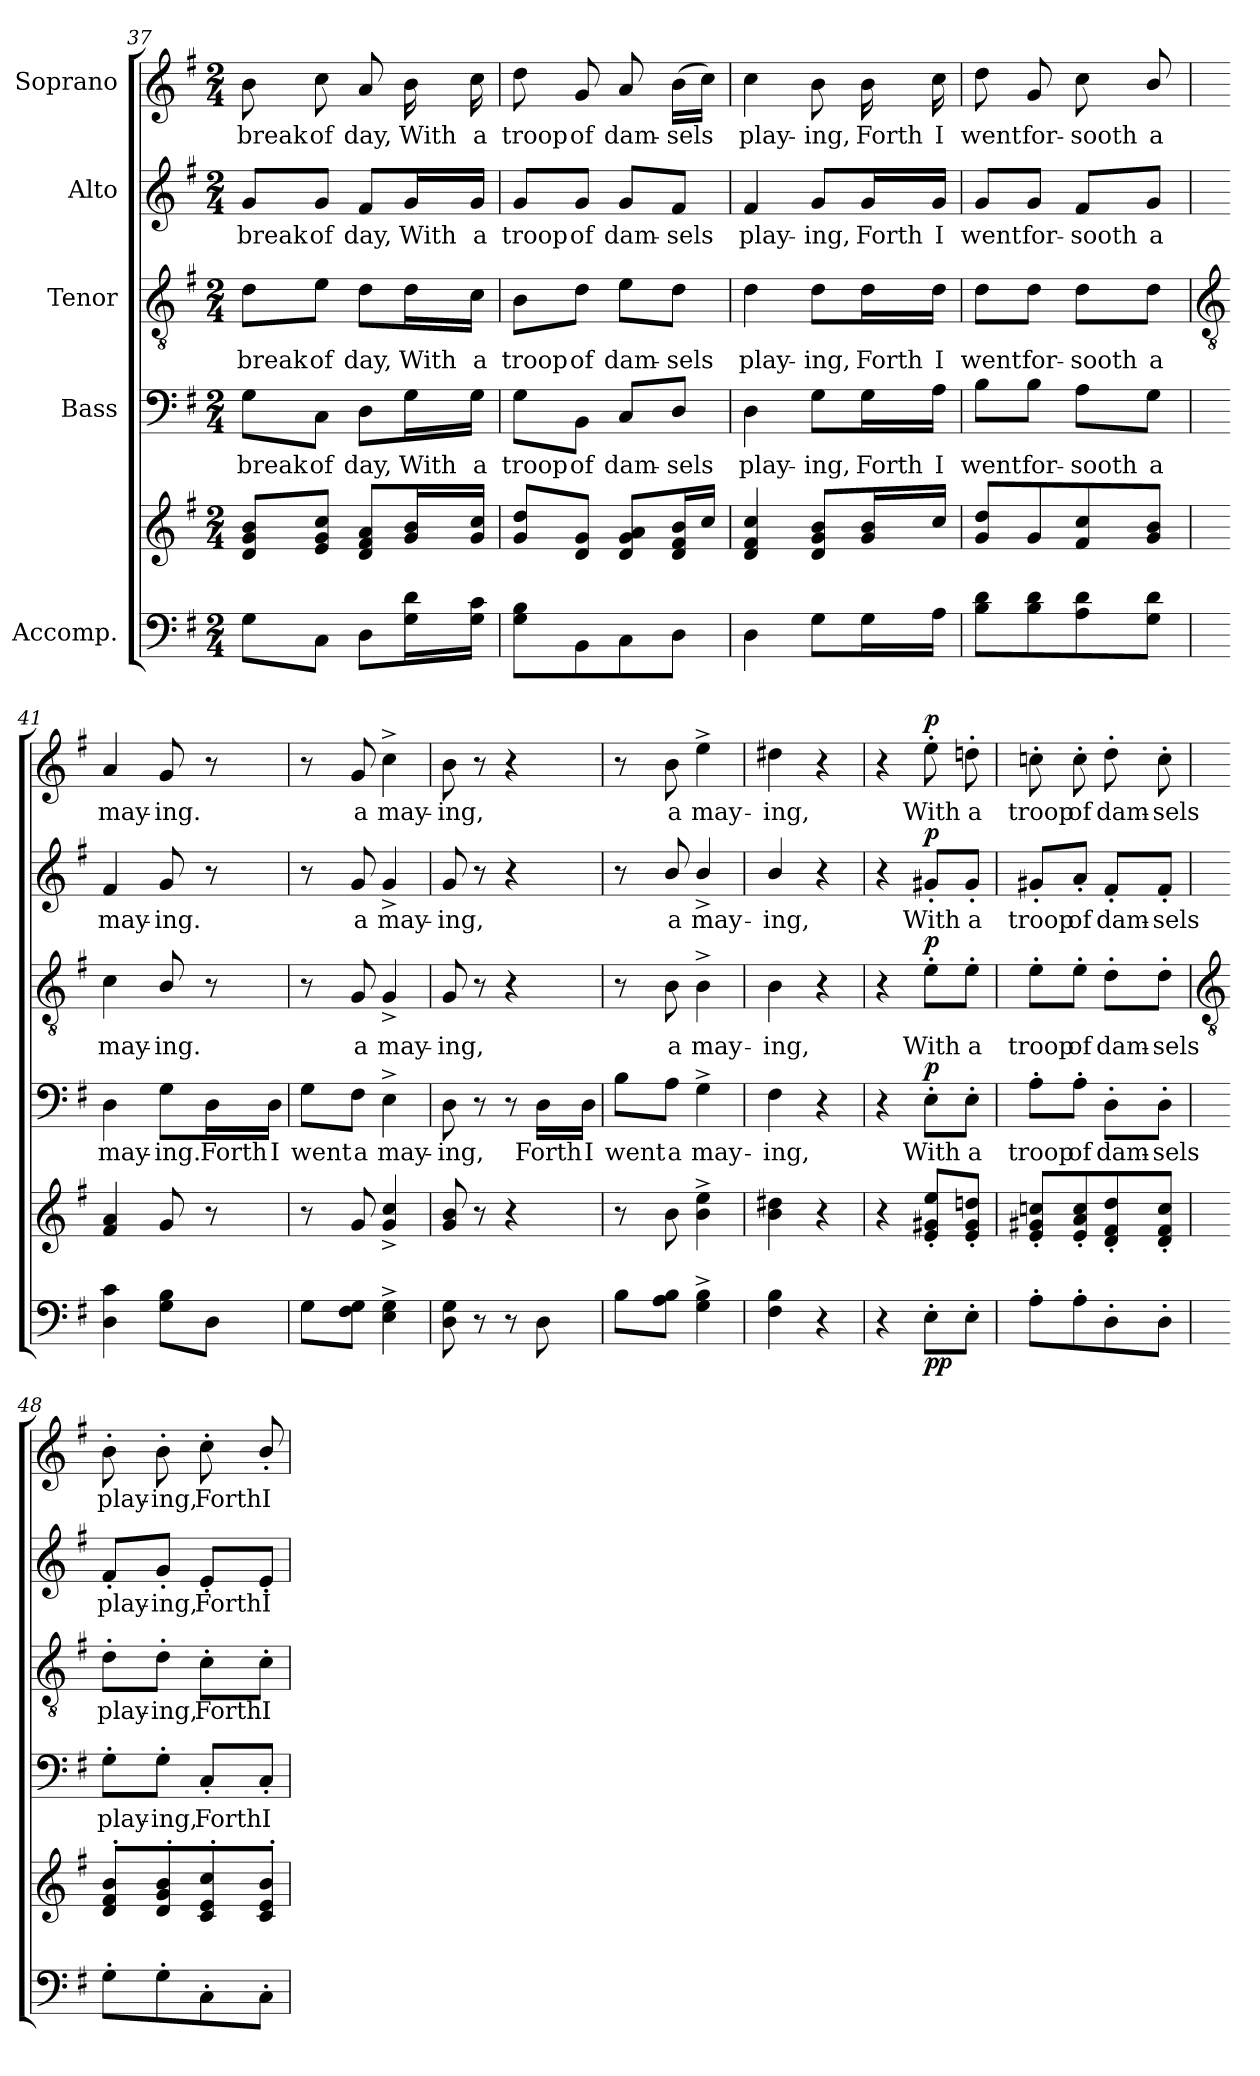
**kern	**kern	**dynam	**kern	**text	**dynam	**kern	**text	**dynam	**kern	**text	**dynam	**kern	**text	**dynam
*part5	*part5	*part5	*part4	*part4	*part4	*part3	*part3	*part3	*part2	*part2	*part2	*part1	*part1	*part1
*staff6	*staff5	*staff5/6	*staff4	*staff4	*staff4	*staff3	*staff3	*staff3	*staff2	*staff2	*staff2	*staff1	*staff1	*staff1
*I"Accomp.	*	*	*I"Bass	*	*	*I"Tenor	*	*	*I"Alto	*	*	*I"Soprano	*	*
*clefF4	*clefG2	*	*clefF4	*	*	*clefGv2	*	*	*clefG2	*	*	*clefG2	*	*
*k[f#]	*k[f#]	*	*k[f#]	*	*	*k[f#]	*	*	*k[f#]	*	*	*k[f#]	*	*
*G:	*G:	*	*G:	*	*	*G:	*	*	*G:	*	*	*G:	*	*
*M2/4	*M2/4	*	*M2/4	*	*	*M2/4	*	*	*M2/4	*	*	*M2/4	*	*
=37	=37	=37	=37	=37	=37	=37	=37	=37	=37	=37	=37	=37	=37	=37
!	!	!	!	!LO:LY:b	!	!	!LO:LY:b	!	!	!LO:LY:b	!	!	!LO:LY:b	!
8GL	8d 8g 8bL	.	8G\L	break	.	8d\L	break	.	8g/L	break	.	8b	break	.
!	!	!	!	!LO:LY:b	!	!	!LO:LY:b	!	!	!LO:LY:b	!	!	!LO:LY:b	!
8CJ	8e 8g 8ccJ	.	8C\J	of	.	8e\J	of	.	8g/J	of	.	8cc	of	.
!	!	!	!	!LO:LY:b	!	!	!LO:LY:b	!	!	!LO:LY:b	!	!	!LO:LY:b	!
8DL	8d 8f# 8aL	.	8D\L	day,	.	8d\L	day,	.	8f#/L	day,	.	8a	day,	.
!	!	!	!	!LO:LY:b	!	!	!LO:LY:b	!	!	!LO:LY:b	!	!	!LO:LY:b	!
16G 16dL	16g 16bL	.	16G\L	With	.	16d\L	With	.	16g/L	With	.	16b	With	.
!	!	!	!	!LO:LY:b	!	!	!LO:LY:b	!	!	!LO:LY:b	!	!	!LO:LY:b	!
16G 16cJJ	16g 16ccJJ	.	16G\JJ	a	.	16c\JJ	a	.	16g/JJ	a	.	16cc	a	.
=38	=38	=38	=38	=38	=38	=38	=38	=38	=38	=38	=38	=38	=38	=38
!	!	!	!	!LO:LY:b	!	!	!LO:LY:b	!	!	!LO:LY:b	!	!	!LO:LY:b	!
8G 8BL	8g 8ddL	.	8G\L	troop	.	8B\L	troop	.	8g/L	troop	.	8dd	troop	.
!	!	!	!	!LO:LY:b	!	!	!LO:LY:b	!	!	!LO:LY:b	!	!	!LO:LY:b	!
8BB	8d 8gJ	.	8BB\J	of	.	8d\J	of	.	8g/J	of	.	8g	of	.
!	!	!	!	!LO:LY:b	!	!	!LO:LY:b	!	!	!LO:LY:b	!	!	!LO:LY:b	!
8C	8d 8g 8aL	.	8C/L	dam-	.	8e\L	dam-	.	8g/L	dam-	.	8a	dam-	.
!	!	!	!	!LO:LY:b	!	!	!LO:LY:b	!	!	!LO:LY:b	!	!	!LO:LY:b	!
8DJ	16d 16f# 16bL	.	8D/J	-sels	.	8d\J	-sels	.	8f#/J	-sels	.	(>16bLL	-sels	.
.	16ccJJ	.	.	.	.	.	.	.	.	.	.	16ccJJ)	.	.
=39	=39	=39	=39	=39	=39	=39	=39	=39	=39	=39	=39	=39	=39	=39
!	!	!	!	!LO:LY:b	!	!	!LO:LY:b	!	!	!LO:LY:b	!	!	!LO:LY:b	!
4D	4d 4f# 4cc	.	4D	play-	.	4d	play-	.	4f#	play-	.	4cc	play-	.
!	!	!	!	!LO:LY:b	!	!	!LO:LY:b	!	!	!LO:LY:b	!	!	!LO:LY:b	!
8GL	8d 8g 8bL	.	8G\L	-ing,	.	8d\L	-ing,	.	8g/L	-ing,	.	8b	-ing,	.
!	!	!	!	!LO:LY:b	!	!	!LO:LY:b	!	!	!LO:LY:b	!	!	!LO:LY:b	!
16GL	16g 16bL	.	16G\L	Forth	.	16d\L	Forth	.	16g/L	Forth	.	16b	Forth	.
!	!	!	!	!LO:LY:b	!	!	!LO:LY:b	!	!	!LO:LY:b	!	!	!LO:LY:b	!
16AJJ	16ccJJ	.	16A\JJ	I	.	16d\JJ	I	.	16g/JJ	I	.	16cc	I	.
=40	=40	=40	=40	=40	=40	=40	=40	=40	=40	=40	=40	=40	=40	=40
!	!	!	!	!LO:LY:b	!	!	!LO:LY:b	!	!	!LO:LY:b	!	!	!LO:LY:b	!
8B 8dL	8g 8ddL	.	8B\L	went	.	8d\L	went	.	8g/L	went	.	8dd	went	.
!	!	!	!	!LO:LY:b	!	!	!LO:LY:b	!	!	!LO:LY:b	!	!	!LO:LY:b	!
8B 8d	8g	.	8B\J	for-	.	8d\J	for-	.	8g/J	for-	.	8g	for-	.
!	!	!	!	!LO:LY:b	!	!	!LO:LY:b	!	!	!LO:LY:b	!	!	!LO:LY:b	!
8A 8d	8f# 8cc	.	8A\L	-sooth	.	8d\L	-sooth	.	8f#/L	-sooth	.	8cc	-sooth	.
!	!	!	!	!LO:LY:b	!	!	!LO:LY:b	!	!	!LO:LY:b	!	!	!LO:LY:b	!
8G 8dJ	8g/ 8b/J	.	8G\J	a	.	8d\J	a	.	8g/J	a	.	8b/	a	.
!!LO:LB:g=z
=41	=41	=41	=41	=41	=41	=41	=41	=41	=41	=41	=41	=41	=41	=41
*	*	*	*	*	*	*clefGv2	*	*	*	*	*	*	*	*
!	!	!	!	!LO:LY:b	!	!	!LO:LY:b	!	!	!LO:LY:b	!	!	!LO:LY:b	!
4D 4c	4f# 4a	.	4D	may-	.	4c	may-	.	4f#	may-	.	4a	may-	.
!	!	!	!	!LO:LY:b	!	!	!LO:LY:b	!	!	!LO:LY:b	!	!	!LO:LY:b	!
8G 8BL	8g	.	8G\L	-ing.	.	8B/	-ing.	.	8g	-ing.	.	8g	-ing.	.
!	!	!	!	!LO:LY:b	!	!	!	!	!	!	!	!	!	!
8DJ	8r	.	16D\L	Forth	.	8r	.	.	8r	.	.	8r	.	.
!	!	!	!	!LO:LY:b	!	!	!	!	!	!	!	!	!	!
.	.	.	16D\JJ	I	.	.	.	.	.	.	.	.	.	.
=42	=42	=42	=42	=42	=42	=42	=42	=42	=42	=42	=42	=42	=42	=42
!	!	!	!	!LO:LY:b	!	!	!	!	!	!	!	!	!	!
8GL	8r	.	8G\L	went	.	8r	.	.	8r	.	.	8r	.	.
!	!	!	!	!LO:LY:b	!	!	!LO:LY:b	!	!	!LO:LY:b	!	!	!LO:LY:b	!
8F# 8GJ	8g	.	8F#\J	a	.	8G	a	.	8g	a	.	8g	a	.
!	!	!	!	!LO:LY:b	!	!	!LO:LY:b	!	!	!LO:LY:b	!	!	!LO:LY:b	!
4E^ 4G^	4g^ 4cc^	.	4E^	may-	.	4G^	may-	.	4g^	may-	.	4cc^	may-	.
=43	=43	=43	=43	=43	=43	=43	=43	=43	=43	=43	=43	=43	=43	=43
!	!	!	!	!LO:LY:b	!	!	!LO:LY:b	!	!	!LO:LY:b	!	!	!LO:LY:b	!
8D 8G	8g 8b	.	8D	-ing,	.	8G	-ing,	.	8g	-ing,	.	8b	-ing,	.
8r	8r	.	8r	.	.	8r	.	.	8r	.	.	8r	.	.
8r	4r	.	8r	.	.	4r	.	.	4r	.	.	4r	.	.
!	!	!	!	!LO:LY:b	!	!	!	!	!	!	!	!	!	!
8D	.	.	16D\LL	Forth	.	.	.	.	.	.	.	.	.	.
!	!	!	!	!LO:LY:b	!	!	!	!	!	!	!	!	!	!
.	.	.	16D\JJ	I	.	.	.	.	.	.	.	.	.	.
=44	=44	=44	=44	=44	=44	=44	=44	=44	=44	=44	=44	=44	=44	=44
!	!	!	!	!LO:LY:b	!	!	!	!	!	!	!	!	!	!
8BL	8r	.	8B\L	went	.	8r	.	.	8r	.	.	8r	.	.
!	!	!	!	!LO:LY:b	!	!	!LO:LY:b	!	!	!LO:LY:b	!	!	!LO:LY:b	!
8A 8BJ	8b	.	8A\J	a	.	8B\	a	.	8b/	a	.	8b	a	.
!	!	!	!	!LO:LY:b	!	!	!LO:LY:b	!	!	!LO:LY:b	!	!	!LO:LY:b	!
4G^ 4B^	4b^ 4ee^	.	4G^	may-	.	4B^\	may-	.	4b^/	may-	.	4ee^	may-	.
=45	=45	=45	=45	=45	=45	=45	=45	=45	=45	=45	=45	=45	=45	=45
!	!	!	!	!LO:LY:b	!	!	!LO:LY:b	!	!	!LO:LY:b	!	!	!LO:LY:b	!
4F# 4B	4b 4dd#X	.	4F#	-ing,	.	4B\	-ing,	.	4b/	-ing,	.	4dd#X	-ing,	.
4r	4r	.	4r	.	.	4r	.	.	4r	.	.	4r	.	.
=46	=46	=46	=46	=46	=46	=46	=46	=46	=46	=46	=46	=46	=46	=46
4r	4r	.	4r	.	.	4r	.	.	4r	.	.	4r	.	.
!	!	!LO:DY:b=2	!	!LO:LY:b	!	!	!LO:LY:b	!	!	!LO:LY:b	!	!	!LO:LY:b	!
!	!	!LO:DY:n=1:b	!	!	!LO:DY:b	!	!	!LO:DY:b	!	!	!LO:DY:b	!	!	!LO:DY:b
8E'L	8e' 8g#X' 8ee'L	p p	8E'\L	With	p	8e'\L	With	p	8g#X'/L	With	p	8ee'	With	p
!	!	!	!	!LO:LY:b	!	!	!LO:LY:b	!	!	!LO:LY:b	!	!	!LO:LY:b	!
8E'J	8e' 8g#' 8ddn'J	.	8E'\J	a	.	8e'\J	a	.	8g#'/J	a	.	8ddn'	a	.
=47	=47	=47	=47	=47	=47	=47	=47	=47	=47	=47	=47	=47	=47	=47
!	!	!	!	!LO:LY:b	!	!	!LO:LY:b	!	!	!LO:LY:b	!	!	!LO:LY:b	!
8A'L	8e' 8g#X' 8ccn'L	.	8A'\L	troop	.	8e'\L	troop	.	8g#X'/L	troop	.	8ccn'	troop	.
!	!	!	!	!LO:LY:b	!	!	!LO:LY:b	!	!	!LO:LY:b	!	!	!LO:LY:b	!
8A'	8e' 8a' 8cc'	.	8A'\J	of	.	8e'\J	of	.	8a'/J	of	.	8cc'	of	.
!	!	!	!	!LO:LY:b	!	!	!LO:LY:b	!	!	!LO:LY:b	!	!	!LO:LY:b	!
8D'	8d' 8f#' 8dd'	.	8D'\L	dam-	.	8d'\L	dam-	.	8f#'/L	dam-	.	8dd'	dam-	.
!	!	!	!	!LO:LY:b	!	!	!LO:LY:b	!	!	!LO:LY:b	!	!	!LO:LY:b	!
8D'J	8d' 8f#' 8cc'J	.	8D'\J	-sels	.	8d'\J	-sels	.	8f#'/J	-sels	.	8cc'	-sels	.
!!LO:LB:g=z
=48	=48	=48	=48	=48	=48	=48	=48	=48	=48	=48	=48	=48	=48	=48
*	*	*	*	*	*	*clefGv2	*	*	*	*	*	*	*	*
*	*^	*	*	*	*	*	*	*	*	*	*	*	*	*
!	!	!LO:N:vis=1	!	!	!LO:LY:b	!	!	!LO:LY:b	!	!	!LO:LY:b	!	!	!LO:LY:b	!
8G'L	8d/' 8f#/' 8b/'L	2ryy	.	8G'\L	play-	.	8d'\L	play-	.	8f#'/L	play-	.	8b'	play-	.
!	!	!	!	!	!LO:LY:b	!	!	!LO:LY:b	!	!	!LO:LY:b	!	!	!LO:LY:b	!
8G'	8d/' 8g/' 8b/'	.	.	8G'\J	-ing,	.	8d'\J	-ing,	.	8g'/J	-ing,	.	8b'	-ing,	.
!	!	!	!	!	!LO:LY:b	!	!	!LO:LY:b	!	!	!LO:LY:b	!	!	!LO:LY:b	!
8C'	8c/' 8e/' 8cc/'	.	.	8C'/L	Forth	.	8c'\L	Forth	.	8e'/L	Forth	.	8cc'	Forth	.
!	!	!	!	!	!LO:LY:b	!	!	!LO:LY:b	!	!	!LO:LY:b	!	!	!LO:LY:b	!
8C'J	8c/' 8e/' 8b/'J	.	.	8C'/J	I	.	8c'\J	I	.	8e'/J	I	.	8b'/	I	.
*	*v	*v	*	*	*	*	*	*	*	*	*	*	*	*	*
=	=	=	=	=	=	=	=	=	=	=	=	=	=	=
*-	*-	*-	*-	*-	*-	*-	*-	*-	*-	*-	*-	*-	*-	*-
